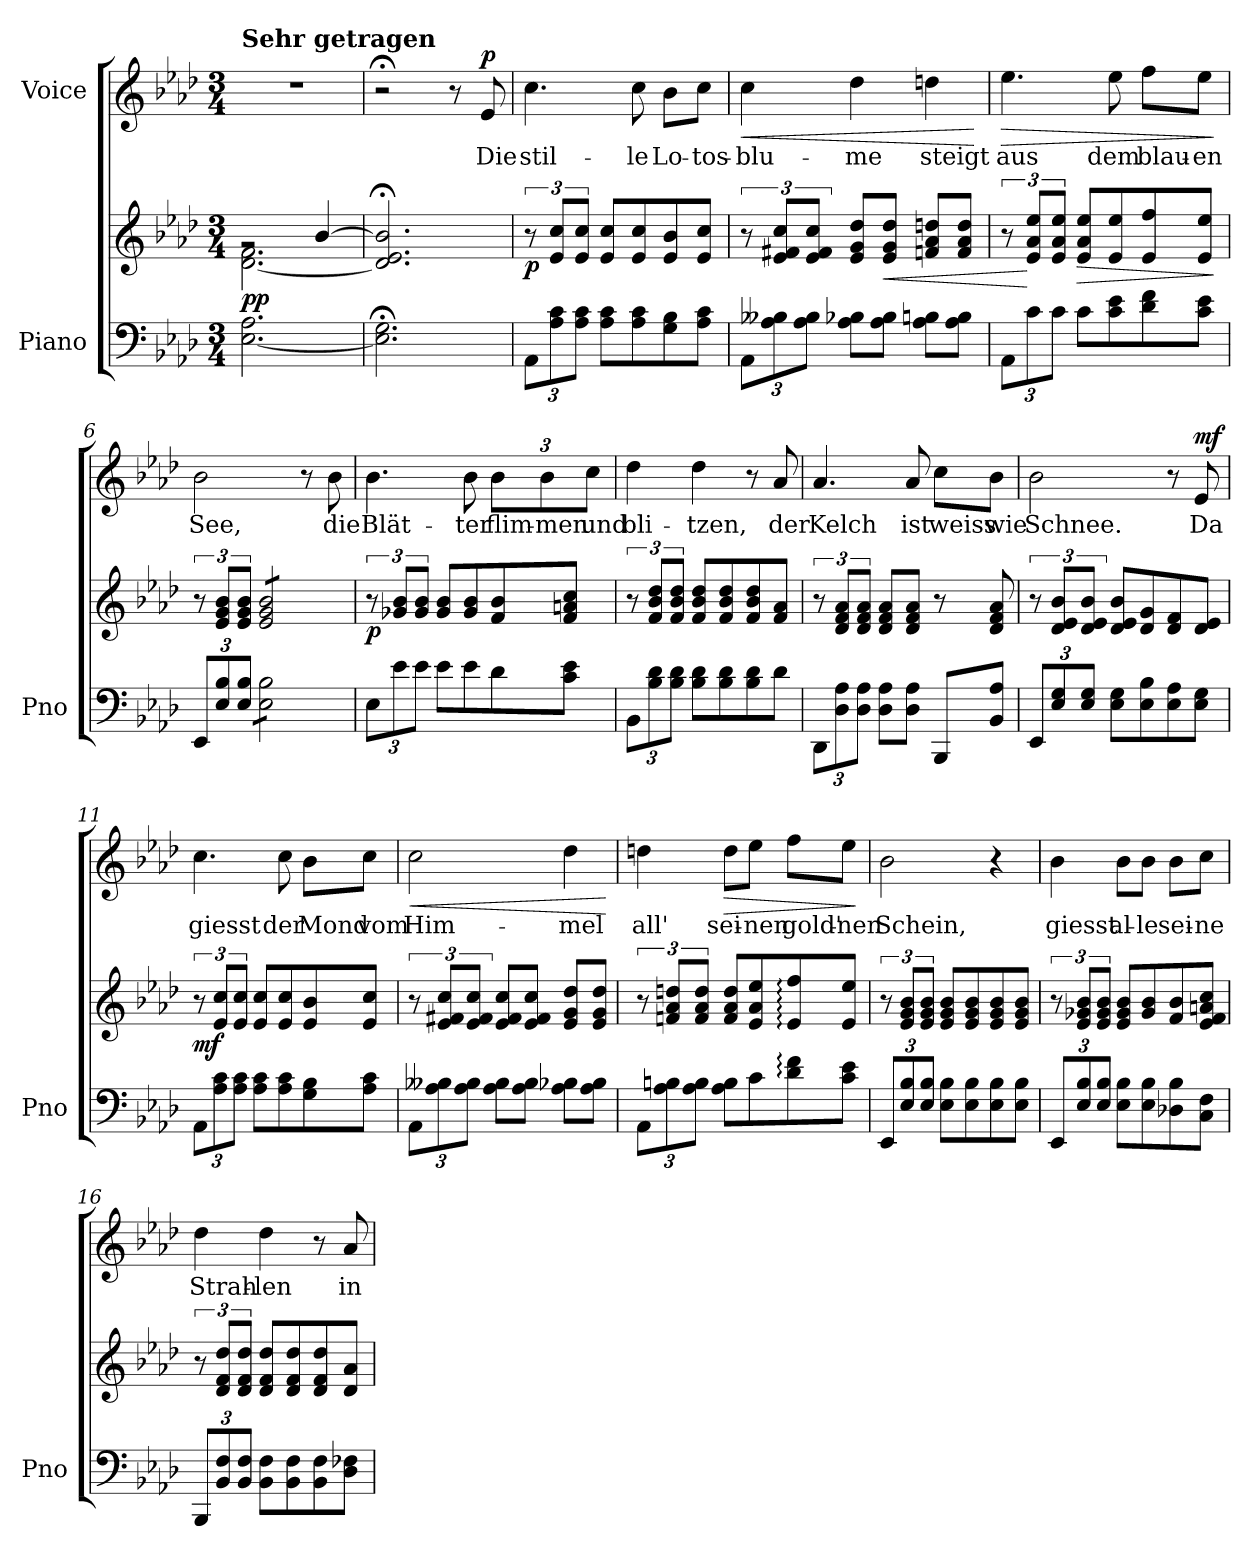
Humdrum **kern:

**kern	**kern	**dynam	**kern	**text	**dynam
*part2	*part2	*part2	*part1	*part1	*part1
*staff3	*staff2	*staff2/3	*staff1	*staff1	*staff1
*I"Piano	*	*	*I"Voice	*	*
*I'Pno	*	*	*	*	*
*clefF4	*clefG2	*	*clefG2	*	*
*k[b-e-a-d-]	*k[b-e-a-d-]	*	*k[b-e-a-d-]	*	*
*M3/4	*M3/4	*	*M3/4	*	*
=1	=1	=1	=1	=1	=1
*	*^	*	*	*	*
!	!	!	!	!LO:TX:a:B:t=Sehr getragen	!	!
!	!	!	!LO:DY:b	!	!	!
[2.E-\ 2.A-\	2rg	[2.d-\ 2.f\	pp	2.r	.	.
.	[4b-/	.	.	.	.	.
*	*v	*v	*	*	*	*
=2	=2	=2	=2	=2	=2
2.E-\]; 2.G\;	2.d-/];< 2.e-/;< 2.b-/];<	.	2r;<	.	.
.	.	.	8r	.	.
!	!	!	!	!LO:LY:b	!LO:DY:a
.	.	.	8e-/	Die	p
=3	=3	=3	=3	=3	=3
*Xbrackettup	*	*	*	*	*
!	!	!LO:DY:b	!	!LO:LY:b	!
12AA-\L	12r	p	4.cc\	stil-	.
12A-\ 12c\	12e-/ 12cc/L	.	.	.	.
12A-\ 12c\J	12e-/ 12cc/J	.	.	.	.
8A-\ 8c\L	8e-/ 8cc/L	.	.	.	.
!	!	!	!	!LO:LY:b	!
8A-\ 8c\	8e-/ 8cc/	.	8cc\	-le	.
!	!	!	!	!LO:LY:b	!
8G\ 8B-\	8e-/ 8b-/	.	8b-\L	Lo-	.
!	!	!	!	!LO:LY:b	!
8A-\ 8c\J	8e-/ 8cc/J	.	8cc\J	-tos-	.
=4	=4	=4	=4	=4	=4
!	!	!	!	!LO:LY:b	!LO:HP:b
12AA-\L	12r	.	4cc\	-blu-	<
12A-\ 12B--X\	12e-/ 12f#X/ 12cc/L	.	.	.	.
12A-\ 12B--\J	12e-/ 12f#/ 12cc/J	.	.	.	.
!	!	!	!	!LO:LY:b	!
8A-\ 8B-X\L	8e-/ 8g/ 8dd-/L	.	4dd-\	-me	.
!	!	!LO:HP:b	!	!	!
8A-\ 8B-\J	8e-/ 8g/ 8dd-/J	<	.	.	.
!	!	!	!	!LO:LY:b	!
8A-\ 8Bn\L	8fn/ 8a-/ 8ddn/L	.	4ddn\	steigt	.
8A-\ 8B\J	8f/ 8a-/ 8dd/J	.	.	.	.
.	.	.	.	.	[
=5	=5	=5	=5	=5	=5
!	!	!	!	!LO:LY:b	!LO:HP:b
12AA-\L	12r	.	4.ee-\	aus	>
12c\	12e-/ 12a-/ 12ee-/L	[	.	.	.
12c\J	12e-/ 12a-/ 12ee-/J	.	.	.	.
!	!	!LO:HP:b	!	!	!
8c\L	8e-/ 8a-/ 8ee-/L	>	.	.	.
!	!	!	!	!LO:LY:b	!
8c\ 8e-\	8e-/ 8ee-/	.	8ee-\	dem	.
!	!	!	!	!LO:LY:b	!
8d-\ 8f\	8e-/ 8ff/	.	8ff\L	blau-	.
!	!	!	!	!LO:LY:b	!
8c\ 8e-\J	8e-/ 8ee-/J	.	8ee-\J	-en	.
.	.	]	.	.	]
=6	=6	=6	=6	=6	=6
!	!	!	!	!LO:LY:b	!
12EE-/L	12r	.	2b-\	See,	.
12E-/ 12B-/	12e-/ 12g/ 12b-/L	.	.	.	.
12E-/ 12B-/J	12e-/ 12g/ 12b-/J	.	.	.	.
*tremolo	*	*	*	*	*
*	*tremolo	*	*	*	*
8E-\ 8B-\L	8e-/ 8g/ 8b-/L	.	.	.	.
8E-\ 8B-\	8e-/ 8g/ 8b-/	.	.	.	.
8E-\ 8B-\	8e-/ 8g/ 8b-/	.	8r	.	.
!	!	!	!	!LO:LY:b	!
8E-\ 8B-\J	8e-/ 8g/ 8b-/J	.	8b-\	die	.
*	*Xtremolo	*	*	*	*
*Xtremolo	*	*	*	*	*
!!LO:LB:g=z
=7	=7	=7	=7	=7	=7
!	!	!LO:DY:b	!	!LO:LY:b	!
12E-\L	12r	p	4.b-\	Blät-	.
12e-\	12g-X/ 12b-/L	.	.	.	.
12e-\J	12g-/ 12b-/J	.	.	.	.
8e-\L	8g-/ 8b-/L	.	.	.	.
!	!	!	!	!LO:LY:b	!
8e-\	8g-/ 8b-/	.	8b-\	-ter	.
!	!	!	!	!LO:LY:b	!
8d-\	8f/ 8b-/	.	12b-\L	flim-	.
!	!	!	!	!LO:LY:b	!
.	.	.	12b-\	-men	.
8c\ 8e-\J	8f/ 8an/ 8cc/J	.	.	.	.
!	!	!	!	!LO:LY:b	!
.	.	.	12cc\J	und	.
=8	=8	=8	=8	=8	=8
!	!	!	!	!LO:LY:b	!
12BB-\L	12r	.	4dd-\	bli-	.
12B-\ 12d-\	12f/ 12b-/ 12dd-/L	.	.	.	.
12B-\ 12d-\J	12f/ 12b-/ 12dd-/J	.	.	.	.
!	!	!	!	!LO:LY:b	!
8B-\ 8d-\L	8f/ 8b-/ 8dd-/L	.	4dd-\	-tzen,	.
8B-\ 8d-\	8f/ 8b-/ 8dd-/	.	.	.	.
8B-\ 8d-\	8f/ 8b-/ 8dd-/	.	8r	.	.
!	!	!	!	!LO:LY:b	!
8d-\J	8f/ 8a-/J	.	8a-/	der	.
=9	=9	=9	=9	=9	=9
!	!	!	!	!LO:LY:b	!
12DD-\L	12r	.	4.a-/	Kelch	.
12D-\ 12A-\	12d-/ 12f/ 12a-/L	.	.	.	.
12D-\ 12A-\J	12d-/ 12f/ 12a-/J	.	.	.	.
8D-\ 8A-\L	8d-/ 8f/ 8a-/L	.	.	.	.
!	!	!	!	!LO:LY:b	!
8D-\ 8A-\J	8d-/ 8f/ 8a-/J	.	8a-/	ist	.
!	!	!	!	!LO:LY:b	!
8BBB-/L	8r	.	8cc\L	weiss	.
!	!	!	!	!LO:LY:b	!
8BB-/ 8A-/J	8d-/ 8f/ 8a-/	.	8b-\J	wie	.
=10	=10	=10	=10	=10	=10
!	!	!	!	!LO:LY:b	!
12EE-/L	12r	.	2b-\	Schnee.	.
12E-/ 12G/	12d-/ 12e-/ 12b-/L	.	.	.	.
12E-/ 12G/J	12d-/ 12e-/ 12b-/J	.	.	.	.
8E-\ 8G\L	8d-/ 8e-/ 8b-/L	.	.	.	.
8E-\ 8B-\	8d-/ 8g/	.	.	.	.
8E-\ 8A-\	8d-/ 8f/	.	8r	.	.
!	!	!	!	!LO:LY:b	!LO:DY:a
8E-\ 8G\J	8d-/ 8e-/J	.	8e-/	Da	mf
=11	=11	=11	=11	=11	=11
!	!	!LO:DY:b	!	!LO:LY:b	!
12AA-\L	12r	mf	4.cc\	giesst	.
12A-\ 12c\	12e-/ 12cc/L	.	.	.	.
12A-\ 12c\J	12e-/ 12cc/J	.	.	.	.
8A-\ 8c\L	8e-/ 8cc/L	.	.	.	.
!	!	!	!	!LO:LY:b	!
8A-\ 8c\	8e-/ 8cc/	.	8cc\	der	.
!	!	!	!	!LO:LY:b	!
8G\ 8B-\	8e-/ 8b-/	.	8b-\L	Mond	.
!	!	!	!	!LO:LY:b	!
8A-\ 8c\J	8e-/ 8cc/J	.	8cc\J	vom	.
=12	=12	=12	=12	=12	=12
!	!	!	!	!LO:LY:b	!LO:HP:b
12AA-\L	12r	.	2cc\	Him-	<
12A-\ 12B--X\	12e-/ 12f#X/ 12cc/L	.	.	.	.
12A-\ 12B--\J	12e-/ 12f#/ 12cc/J	.	.	.	.
8A-\ 8B--\L	8e-/ 8f#/ 8cc/L	.	.	.	.
8A-\ 8B--\J	8e-/ 8f#/ 8cc/J	.	.	.	.
!	!	!	!	!LO:LY:b	!
8A-\ 8B-X\L	8e-/ 8g/ 8dd-/L	.	4dd-\	-mel	.
8A-\ 8B-\J	8e-/ 8g/ 8dd-/J	.	.	.	.
.	.	.	.	.	[
!!LO:LB:g=z
=13	=13	=13	=13	=13	=13
!	!	!	!	!LO:LY:b	!
12AA-\L	12r	.	4ddn\	all'	.
12A-\ 12Bn\	12fn/ 12a-/ 12ddn/L	.	.	.	.
12A-\ 12B\J	12f/ 12a-/ 12dd/J	.	.	.	.
!	!	!	!	!LO:LY:b	!LO:HP:b
8A-\ 8B\L	8f/ 8a-/ 8dd/L	.	8dd\L	sei-	>
!	!	!	!	!LO:LY:b	!
8c\	8e-/ 8a-/ 8ee-/	.	8ee-\J	-nen	.
!	!	!	!	!LO:LY:b	!
8d-\: 8f\:	8e-/: 8ff/:	.	8ff\L	gold'-	.
!	!	!	!	!LO:LY:b	!
8c\ 8e-\J	8e-/ 8ee-/J	.	8ee-\J	-nen	.
.	.	.	.	.	]
=14	=14	=14	=14	=14	=14
!	!	!	!	!LO:LY:b	!
12EE-/L	12r	.	2b-\	Schein,	.
12E-/ 12B-/	12e-/ 12g/ 12b-/L	.	.	.	.
12E-/ 12B-/J	12e-/ 12g/ 12b-/J	.	.	.	.
8E-\ 8B-\L	8e-/ 8g/ 8b-/L	.	.	.	.
8E-\ 8B-\	8e-/ 8g/ 8b-/	.	.	.	.
8E-\ 8B-\	8e-/ 8g/ 8b-/	.	4r	.	.
8E-\ 8B-\J	8e-/ 8g/ 8b-/J	.	.	.	.
=15	=15	=15	=15	=15	=15
!	!	!	!	!LO:LY:b	!
12EE-/L	12r	.	4b-\	giesst	.
12E-/ 12B-/	12e-/ 12g-X/ 12b-/L	.	.	.	.
12E-/ 12B-/J	12e-/ 12g-/ 12b-/J	.	.	.	.
!	!	!	!	!LO:LY:b	!
8E-\ 8B-\L	8e-/ 8g-/ 8b-/L	.	8b-\L	al-	.
!	!	!	!	!LO:LY:b	!
8E-\ 8B-\	8g-/ 8b-/	.	8b-\J	-le	.
!	!	!	!	!LO:LY:b	!
8D-X\ 8B-\	8f/ 8b-/	.	8b-\L	sei-	.
!	!	!	!	!LO:LY:b	!
8C\ 8F\J	8e-/ 8f/ 8an/ 8cc/J	.	8cc\J	-ne	.
=16	=16	=16	=16	=16	=16
!	!	!	!	!LO:LY:b	!
12BBB-/L	12r	.	4dd-\	Strah-	.
12BB-/ 12F/	12d-/ 12f/ 12dd-/L	.	.	.	.
12BB-/ 12F/J	12d-/ 12f/ 12dd-/J	.	.	.	.
!	!	!	!	!LO:LY:b	!
8BB-\ 8F\L	8d-/ 8f/ 8dd-/L	.	4dd-\	-len	.
8BB-\ 8F\	8d-/ 8f/ 8dd-/	.	.	.	.
8BB-\ 8F\	8d-/ 8f/ 8dd-/	.	8r	.	.
!	!	!	!	!LO:LY:b	!
8D-\ 8F-X\J	8d-/ 8a-/J	.	8a-/	in	.
=	=	=	=	=	=
*-	*-	*-	*-	*-	*-
